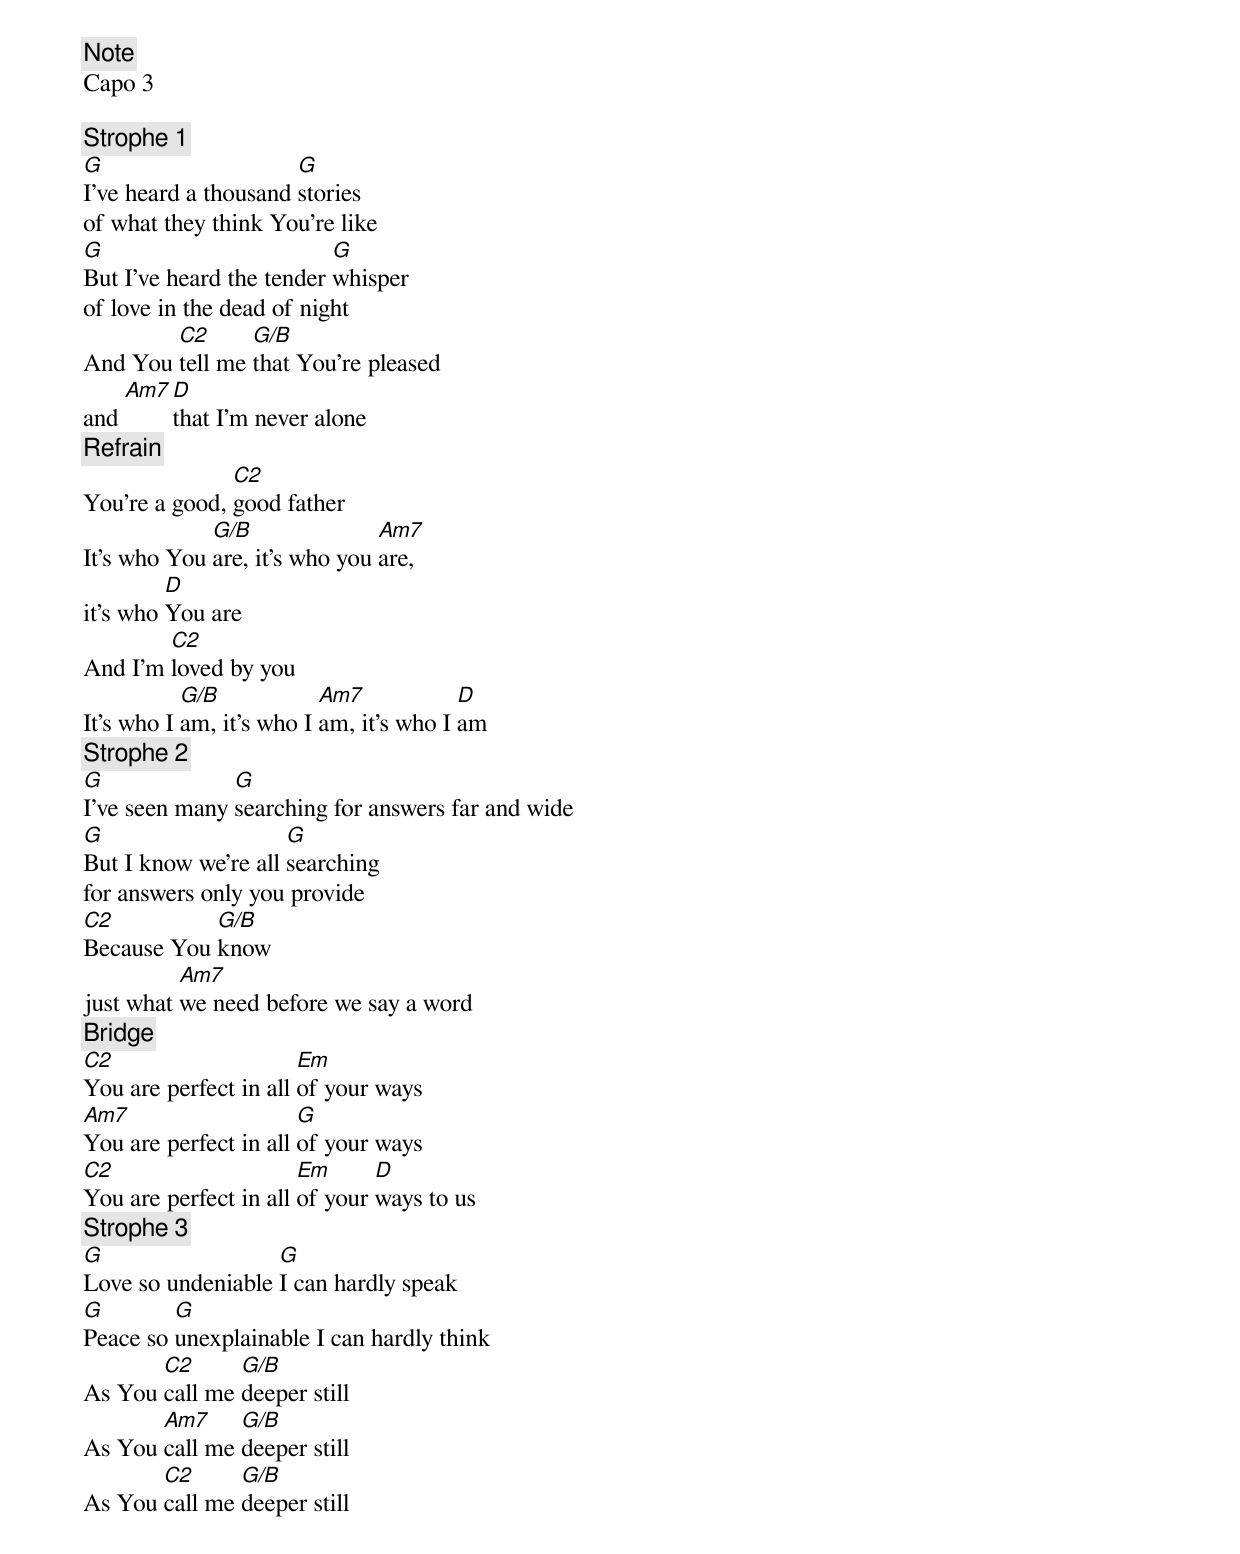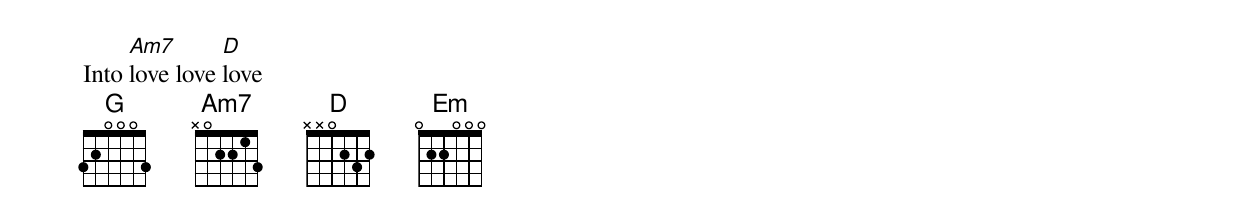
{comment: Note}
Capo 3

{comment: Strophe 1}
[G]I've heard a thousand [G]stories
of what they think You're like
[G]But I've heard the tender [G]whisper
of love in the dead of night
And You [C2]tell me [G/B]that You're pleased
and [Am7][D]that I'm never alone
{comment: Refrain}
You're a good, [C2]good father
It's who You [G/B]are, it's who you [Am7]are,
it's who [D]You are
And I'm [C2]loved by you
It's who I [G/B]am, it's who I [Am7]am, it's who I [D]am
{comment: Strophe 2}
[G]I've seen many [G]searching for answers far and wide
[G]But I know we're all [G]searching
for answers only you provide
[C2]Because You [G/B]know
just what [Am7]we need before we say a word
{comment: Bridge}
[C2]You are perfect in all [Em]of your ways
[Am7]You are perfect in all [G]of your ways
[C2]You are perfect in all [Em]of your [D]ways to us
{comment: Strophe 3}
[G]Love so undeniable [G]I can hardly speak
[G]Peace so [G]unexplainable I can hardly think
As You [C2]call me [G/B]deeper still
As You [Am7]call me [G/B]deeper still
As You [C2]call me [G/B]deeper still
Into [Am7]love love [D]love
